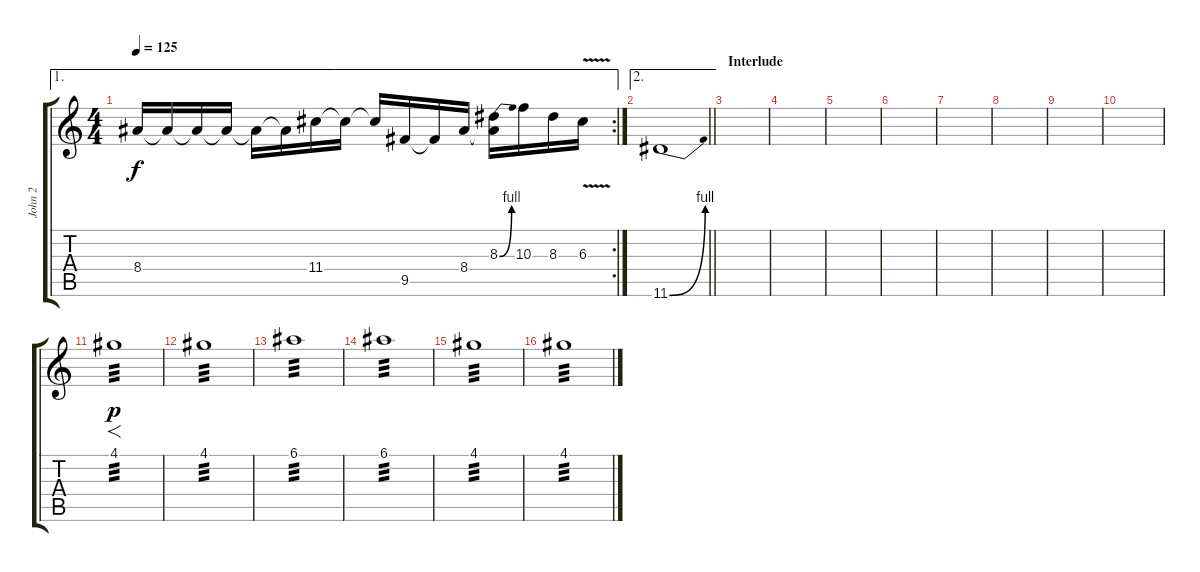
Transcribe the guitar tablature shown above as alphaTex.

\track ("John 2" "John 2") {instrument distortionguitar}
\staff {score tabs}
\tuning (E4 B3 G3 D3 A2 E2) {hide}
\ae 1
\rc 2
\ts (4 4)
\tempo 125
\clef g2
\ks c
8.4.16{dy f} 8.4{t}.16 8.4{t}.16 8.4{t}.16 8.4{t}.16 8.4{t}.16 11.4.16 11.4{t}.16 11.4{t}.16 9.5.16 9.5{t}.16 8.4.16 (8.3{be (bend 0 0 60 4)} 8.4{t}).16 10.3.16 8.3.16 6.3{v}.16 |
\ae 2
\barLineRight lightlight
11.6{be (bend 0 0 60 4)}.1 |
\section ("" "Interlude")
|
|
|
|
|
|
|
|
4.1.1{f tp 3 dy p} |
4.1.1{tp 3} |
6.1.1{tp 3} |
6.1.1{tp 3} |
4.1.1{tp 3} |
4.1.1{tp 3}
